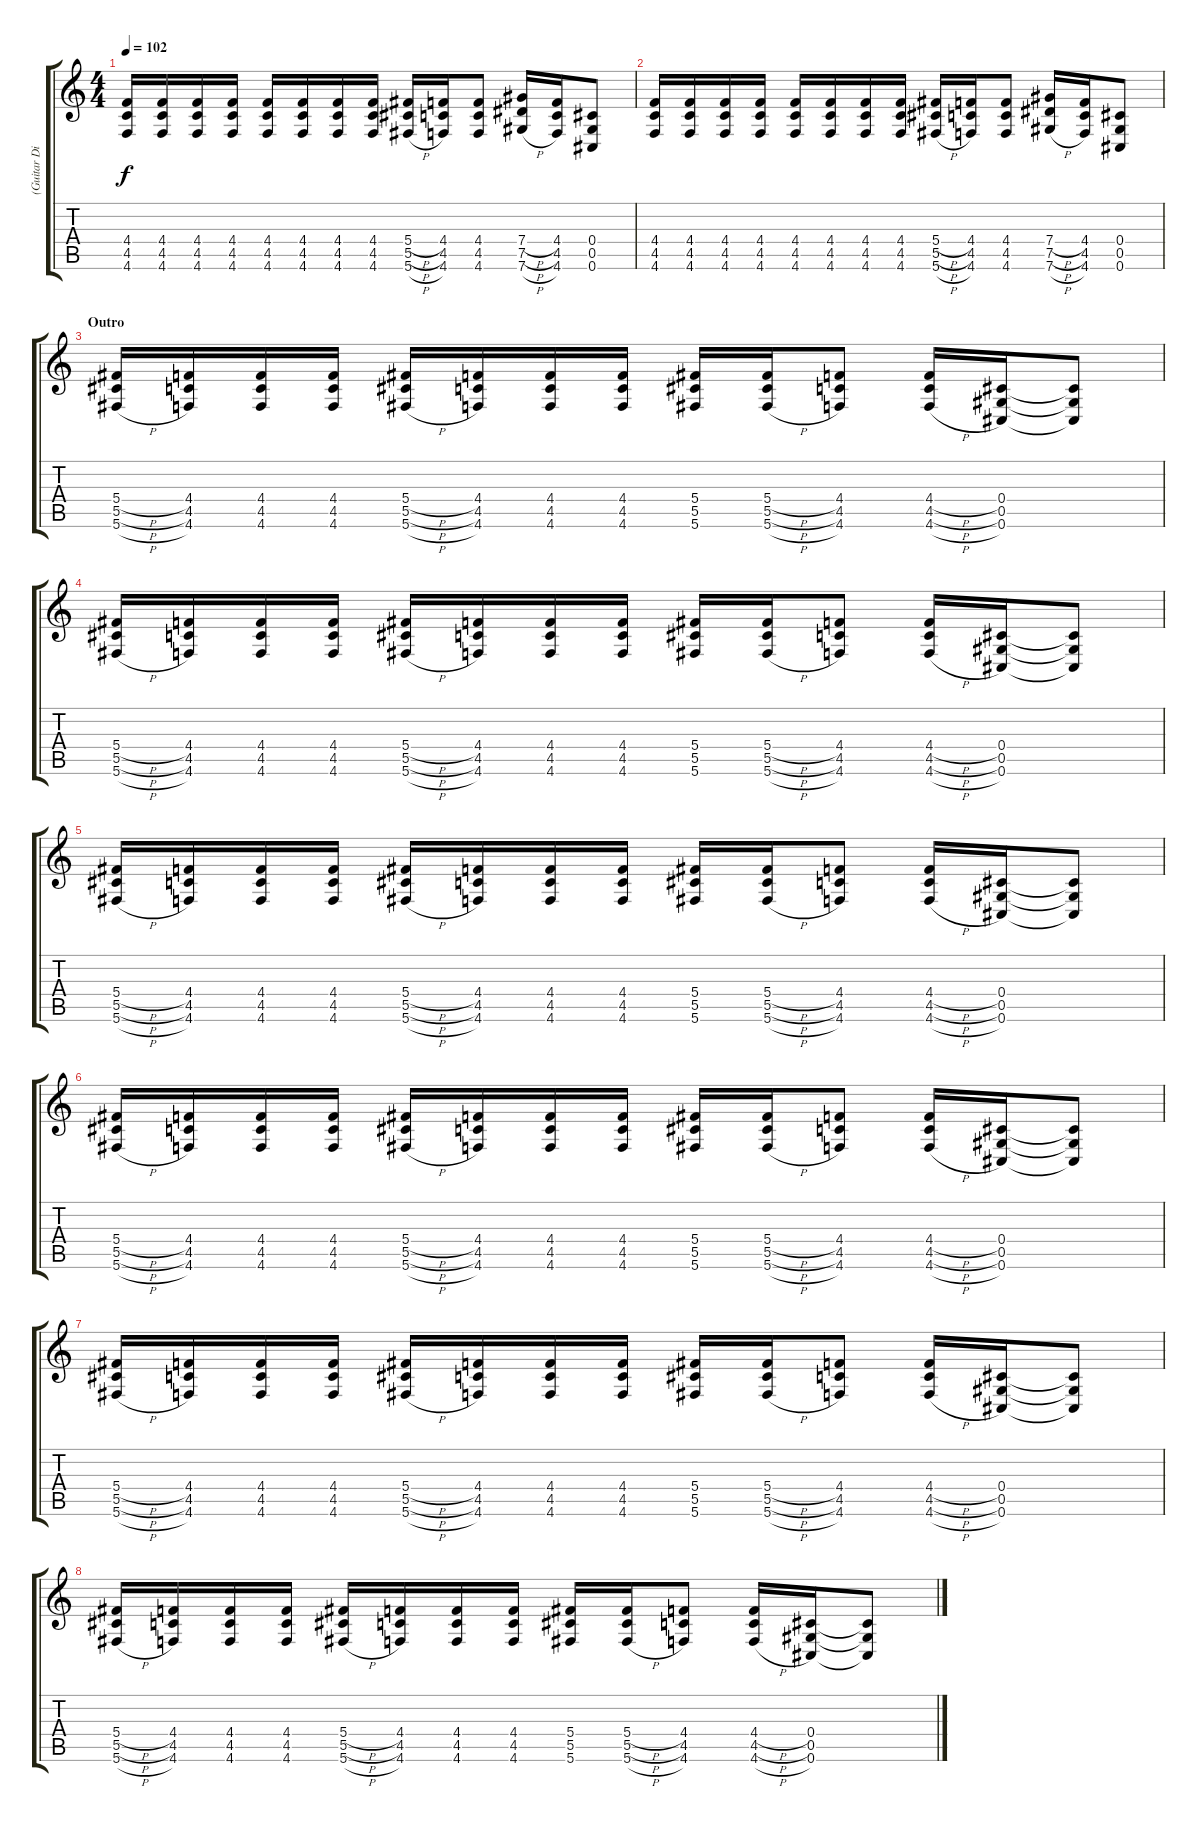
\track ("(Guitar Disto)" "(Guitar Di") {instrument distortionguitar}
\staff {score tabs}
\tuning (Eb4 Bb3 Gb3 Db3 Ab2 Db2) {hide}
\ts (4 4)
\tempo 102
\clef g2
\ks c
(4.4 4.5 4.6).16{dy f} (4.4 4.5 4.6).16 (4.4 4.5 4.6).16 (4.4 4.5 4.6).16 (4.4 4.5 4.6).16 (4.4 4.5 4.6).16 (4.4 4.5 4.6).16 (4.4 4.5 4.6).16 (5.4{h} 5.5{h} 5.6{h}).16 (4.4 4.5 4.6).16 (4.4 4.5 4.6).8 (7.4{h} 7.5{h} 7.6{h}).16 (4.4 4.5 4.6).16 (0.4 0.5 0.6).8 |
(4.4 4.5 4.6).16 (4.4 4.5 4.6).16 (4.4 4.5 4.6).16 (4.4 4.5 4.6).16 (4.4 4.5 4.6).16 (4.4 4.5 4.6).16 (4.4 4.5 4.6).16 (4.4 4.5 4.6).16 (5.4{h} 5.5{h} 5.6{h}).16 (4.4 4.5 4.6).16 (4.4 4.5 4.6).8 (7.4{h} 7.5{h} 7.6{h}).16 (4.4 4.5 4.6).16 (0.4 0.5 0.6).8 |
\section ("" "Outro")
(5.4{h} 5.5{h} 5.6{h}).16{volume 14} (4.4 4.5 4.6).16 (4.4 4.5 4.6).16 (4.4 4.5 4.6).16 (5.4{h} 5.5{h} 5.6{h}).16 (4.4 4.5 4.6).16 (4.4 4.5 4.6).16 (4.4 4.5 4.6).16 (5.4 5.5 5.6).16 (5.4{h} 5.5{h} 5.6{h}).16 (4.4 4.5 4.6).8 (4.4{h} 4.5{h} 4.6{h}).16 (0.4 0.5 0.6).16 (0.4{t} 0.5{t} 0.6{t}).8 |
(5.4{h} 5.5{h} 5.6{h}).16 (4.4 4.5 4.6).16 (4.4 4.5 4.6).16 (4.4 4.5 4.6).16 (5.4{h} 5.5{h} 5.6{h}).16 (4.4 4.5 4.6).16 (4.4 4.5 4.6).16 (4.4 4.5 4.6).16 (5.4 5.5 5.6).16 (5.4{h} 5.5{h} 5.6{h}).16 (4.4 4.5 4.6).8 (4.4{h} 4.5{h} 4.6{h}).16 (0.4 0.5 0.6).16 (0.4{t} 0.5{t} 0.6{t}).8 |
(5.4{h} 5.5{h} 5.6{h}).16 (4.4 4.5 4.6).16 (4.4 4.5 4.6).16 (4.4 4.5 4.6).16 (5.4{h} 5.5{h} 5.6{h}).16 (4.4 4.5 4.6).16 (4.4 4.5 4.6).16 (4.4 4.5 4.6).16 (5.4 5.5 5.6).16 (5.4{h} 5.5{h} 5.6{h}).16 (4.4 4.5 4.6).8 (4.4{h} 4.5{h} 4.6{h}).16 (0.4 0.5 0.6).16 (0.4{t} 0.5{t} 0.6{t}).8 |
(5.4{h} 5.5{h} 5.6{h}).16 (4.4 4.5 4.6).16 (4.4 4.5 4.6).16 (4.4 4.5 4.6).16 (5.4{h} 5.5{h} 5.6{h}).16 (4.4 4.5 4.6).16 (4.4 4.5 4.6).16 (4.4 4.5 4.6).16 (5.4 5.5 5.6).16 (5.4{h} 5.5{h} 5.6{h}).16 (4.4 4.5 4.6).8 (4.4{h} 4.5{h} 4.6{h}).16 (0.4 0.5 0.6).16 (0.4{t} 0.5{t} 0.6{t}).8 |
(5.4{h} 5.5{h} 5.6{h}).16 (4.4 4.5 4.6).16 (4.4 4.5 4.6).16 (4.4 4.5 4.6).16 (5.4{h} 5.5{h} 5.6{h}).16 (4.4 4.5 4.6).16 (4.4 4.5 4.6).16 (4.4 4.5 4.6).16 (5.4 5.5 5.6).16 (5.4{h} 5.5{h} 5.6{h}).16 (4.4 4.5 4.6).8 (4.4{h} 4.5{h} 4.6{h}).16 (0.4 0.5 0.6).16 (0.4{t} 0.5{t} 0.6{t}).8 |
(5.4{h} 5.5{h} 5.6{h}).16 (4.4 4.5 4.6).16 (4.4 4.5 4.6).16 (4.4 4.5 4.6).16 (5.4{h} 5.5{h} 5.6{h}).16 (4.4 4.5 4.6).16 (4.4 4.5 4.6).16 (4.4 4.5 4.6).16 (5.4 5.5 5.6).16 (5.4{h} 5.5{h} 5.6{h}).16 (4.4 4.5 4.6).8 (4.4{h} 4.5{h} 4.6{h}).16 (0.4 0.5 0.6).16 (0.4{t} 0.5{t} 0.6{t}).8
